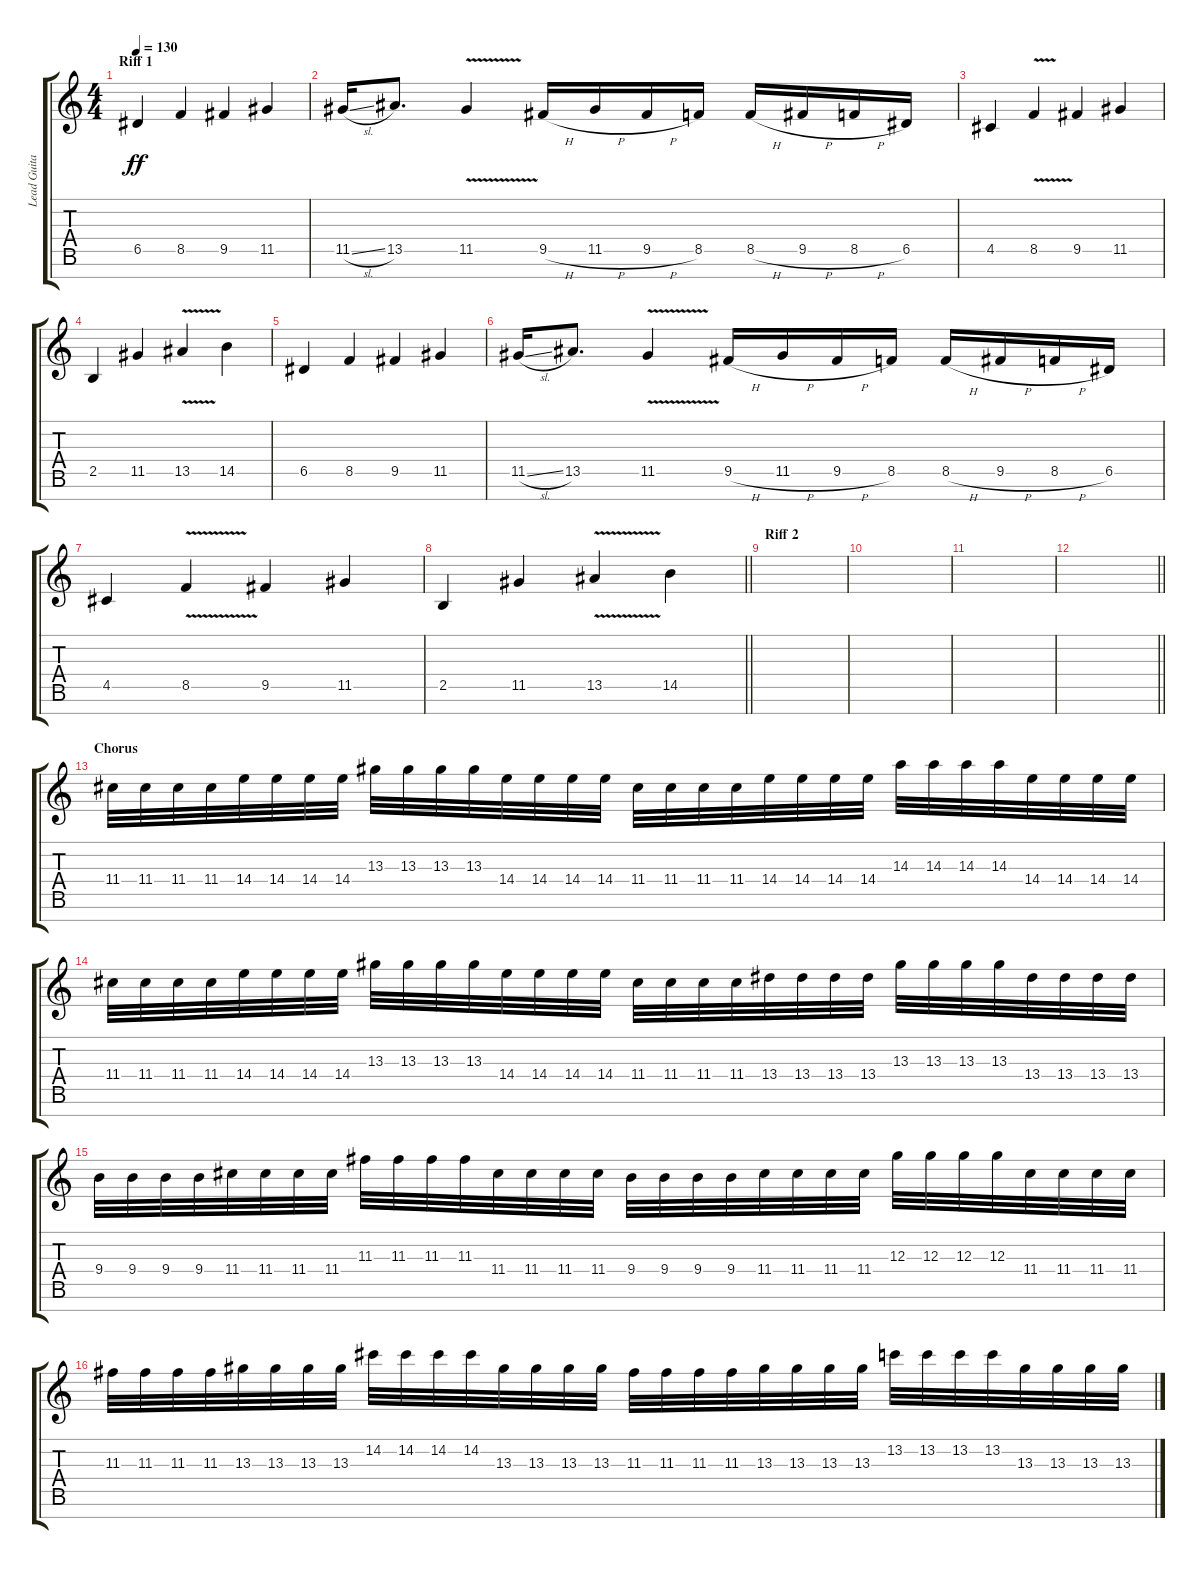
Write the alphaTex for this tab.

\track ("Lead Guitar" "Lead Guita") {instrument distortionguitar}
\staff {score tabs}
\tuning (E4 B3 G3 D3 A2 E2 B1) {hide}
\ts (4 4)
\section ("" "Riff 1")
\tempo 130
\clef g2
\ks c
6.5.4{dy ff} 8.5.4 9.5.4 11.5.4 |
11.5{sl}.16 13.5.8{d} 11.5{v}.4 9.5{h}.16 11.5{h}.16 9.5{h}.16 8.5.16 8.5{h}.16 9.5{h}.16 8.5{h}.16 6.5.16 |
4.5.4 8.5{v}.4 9.5.4 11.5.4 |
2.5.4 11.5.4 13.5{v}.4 14.5.4 |
6.5.4 8.5.4 9.5.4 11.5.4 |
11.5{sl}.16 13.5.8{d} 11.5{v}.4 9.5{h}.16 11.5{h}.16 9.5{h}.16 8.5.16 8.5{h}.16 9.5{h}.16 8.5{h}.16 6.5.16 |
4.5.4 8.5{v}.4 9.5.4 11.5.4 |
\barLineRight lightlight
2.5.4 11.5.4 13.5{v}.4 14.5.4 |
\section ("" "Riff 2")
|
|
|
\barLineRight lightlight
|
\section ("" "Chorus")
11.4.32 11.4.32 11.4.32 11.4.32 14.4.32 14.4.32 14.4.32 14.4.32 13.3.32 13.3.32 13.3.32 13.3.32 14.4.32 14.4.32 14.4.32 14.4.32 11.4.32 11.4.32 11.4.32 11.4.32 14.4.32 14.4.32 14.4.32 14.4.32 14.3.32 14.3.32 14.3.32 14.3.32 14.4.32 14.4.32 14.4.32 14.4.32 |
11.4.32 11.4.32 11.4.32 11.4.32 14.4.32 14.4.32 14.4.32 14.4.32 13.3.32 13.3.32 13.3.32 13.3.32 14.4.32 14.4.32 14.4.32 14.4.32 11.4.32 11.4.32 11.4.32 11.4.32 13.4.32 13.4.32 13.4.32 13.4.32 13.3.32 13.3.32 13.3.32 13.3.32 13.4.32 13.4.32 13.4.32 13.4.32 |
9.4.32 9.4.32 9.4.32 9.4.32 11.4.32 11.4.32 11.4.32 11.4.32 11.3.32 11.3.32 11.3.32 11.3.32 11.4.32 11.4.32 11.4.32 11.4.32 9.4.32 9.4.32 9.4.32 9.4.32 11.4.32 11.4.32 11.4.32 11.4.32 12.3.32 12.3.32 12.3.32 12.3.32 11.4.32 11.4.32 11.4.32 11.4.32 |
11.3.32 11.3.32 11.3.32 11.3.32 13.3.32 13.3.32 13.3.32 13.3.32 14.2.32 14.2.32 14.2.32 14.2.32 13.3.32 13.3.32 13.3.32 13.3.32 11.3.32 11.3.32 11.3.32 11.3.32 13.3.32 13.3.32 13.3.32 13.3.32 13.2.32 13.2.32 13.2.32 13.2.32 13.3.32 13.3.32 13.3.32 13.3.32
